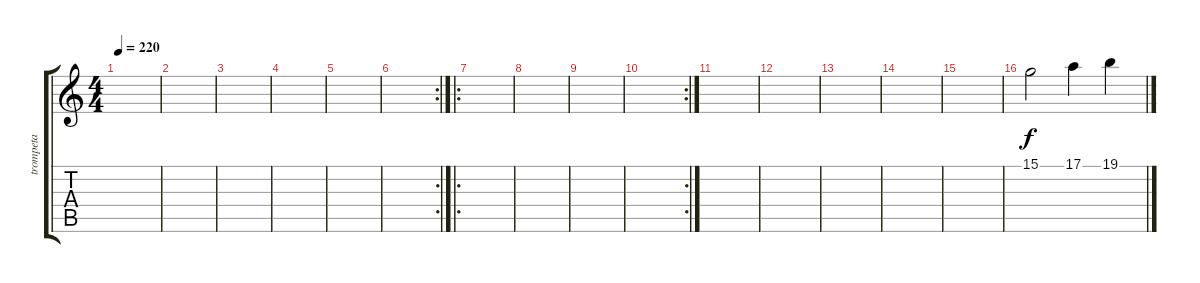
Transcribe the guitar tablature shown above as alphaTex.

\track ("trompeta" "trompeta") {instrument trumpet}
\staff {score tabs}
\tuning (E4 B3 G3 D3 A2 E2) {hide}
\ts (4 4)
\tempo 220
\clef g2
\ks c
|
|
|
|
|
\rc 2
|
\ro
|
|
|
\rc 2
|
|
|
|
|
|
15.1.2 17.1.4 19.1.4
